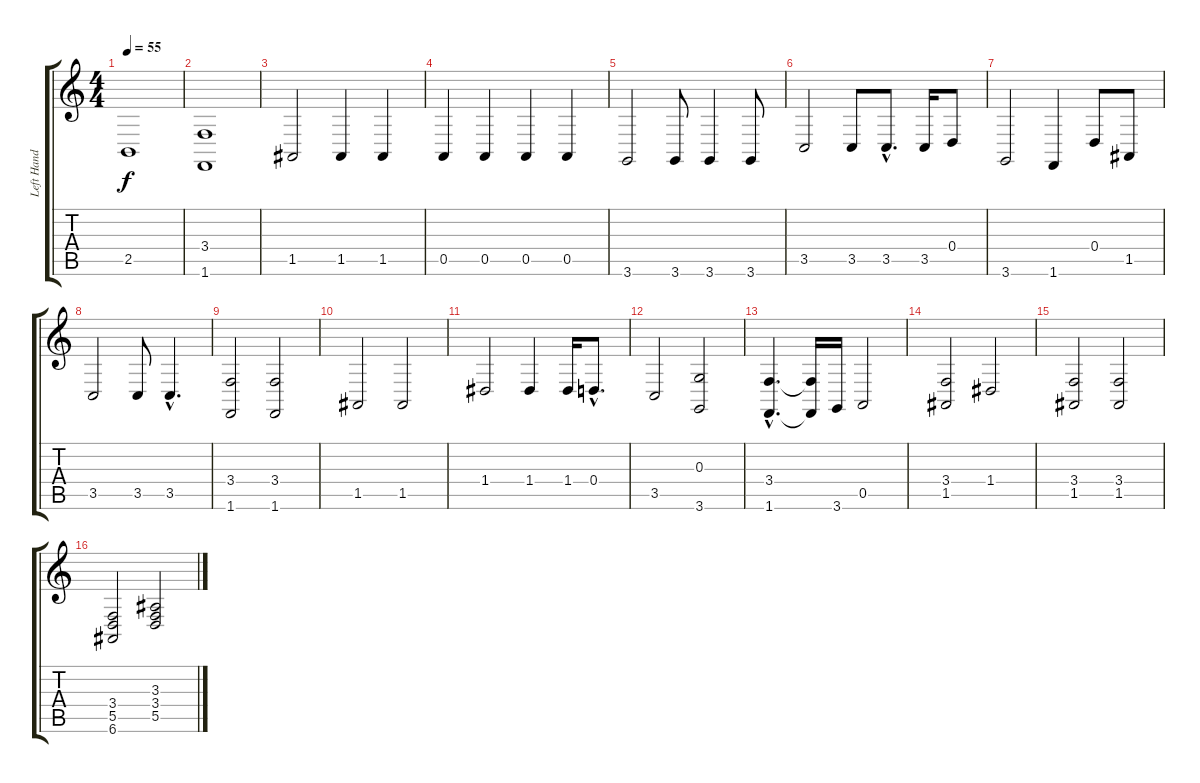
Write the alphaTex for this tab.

\track ("Left Hand" "Left Hand") {instrument acousticgrandpiano}
\staff {score tabs}
\tuning (E4 B3 G3 D3 A2 E2) {hide}
\ts (4 4)
\tempo 55
\clef g2
\ks c
2.5.1{dy f instrument acousticgrandpiano} |
(3.4 1.6).1 |
1.5.2 1.5.4 1.5.4 |
0.5.4 0.5.4 0.5.4 0.5.4 |
3.6.2 3.6.8 3.6.4 3.6.8 |
3.5.2 3.5.8 3.5{hac}.8{d} 3.5.16 0.4.8 |
3.6.2 1.6.4 0.4.8 1.5.8 |
3.5.2 3.5.8 3.5{hac}.4{d} |
(3.4 1.6).2 (3.4 1.6).2 |
1.5.2 1.5.2 |
1.4.2 1.4.4 1.4.16 0.4{hac}.8{d} |
3.5.2 (0.3 3.6).2 |
(3.4{hac} 1.6{hac}).4{d} (3.4{t} 1.6{t}).16 3.6.16 0.5.2 |
(3.4 1.5).2 1.4.2 |
(3.4 1.5).2 (3.4 1.5).2 |
(3.4 5.5 6.6).2 (3.3 3.4 5.5).2
